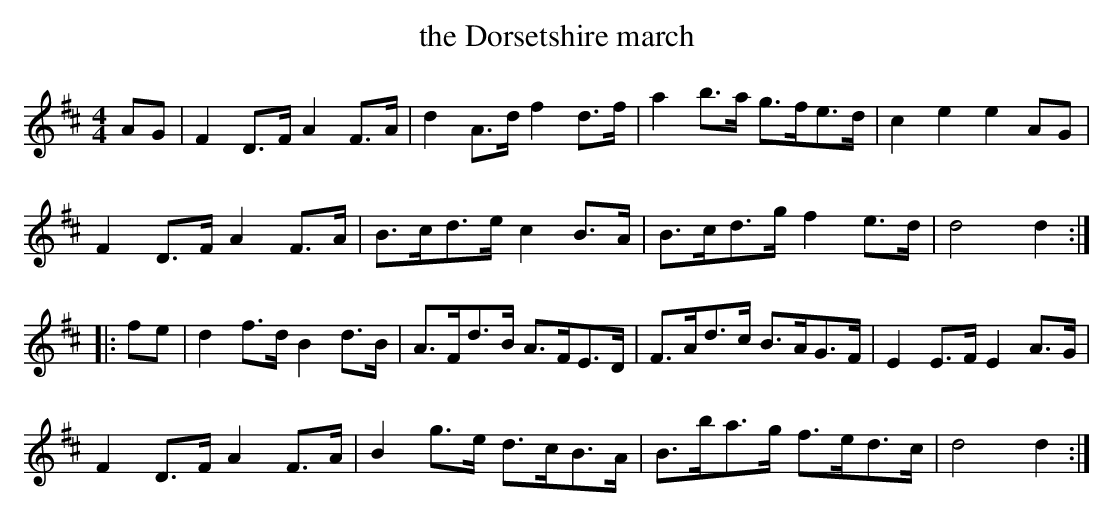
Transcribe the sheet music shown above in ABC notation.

X:1
T:the Dorsetshire march
M:4/4
L:1/8
K:D
AG |F2D>F A2F>A | d2A>d f2d>f | a2b>a g>fe>d | c2e2 e2AG |
F2D>F A2F>A | B>cd>e c2B>A | B>cd>g f2e>d | d4 d2:|
|:fe |d2f>d B2d>B | A>Fd>B A>FE>D | F>Ad>c B>AG>F | E2E>F E2A>G |
F2D>F A2F>A | B2g>e d>cB>A | B>ba>g f>ed>c | d4 d2 :|
